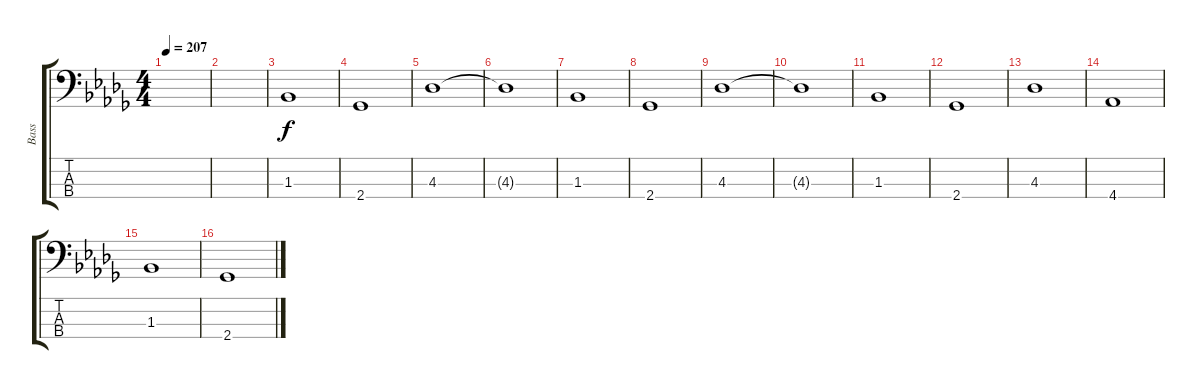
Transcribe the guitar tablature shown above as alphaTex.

\track ("Bass" "Bass") {instrument electricbassfinger}
\staff {score tabs}
\tuning (G2 D2 A1 E1) {hide}
\ts (4 4)
\tempo 207
\clef f4
\ks bbminor
|
|
1.3.1 |
2.4.1 |
4.3.1 |
4.3{t}.1 |
1.3.1 |
2.4.1 |
4.3.1 |
4.3{t}.1 |
1.3.1 |
2.4.1 |
4.3.1 |
4.4.1 |
1.3.1 |
2.4.1
